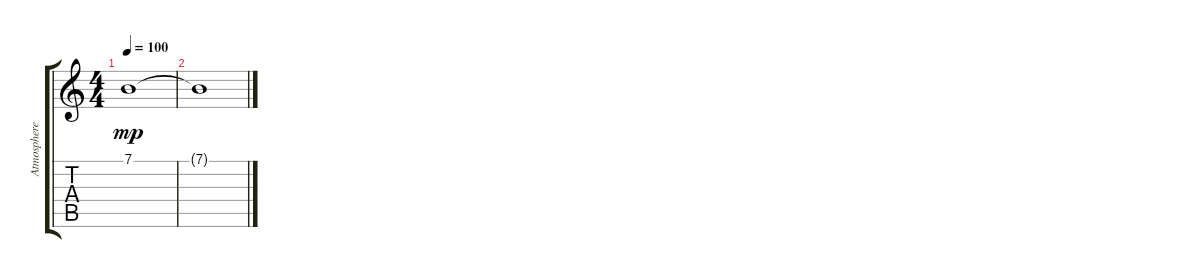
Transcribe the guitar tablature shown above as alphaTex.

\track ("Atmosphere" "Atmosphere") {instrument fx4atmosphere}
\staff {score tabs}
\tuning (E4 B3 G3 D3 A2 E2) {hide}
\ts (4 4)
\tempo 100
\clef g2
\ks c
7.1{t}.1{dy mp} |
7.1{t}.1
